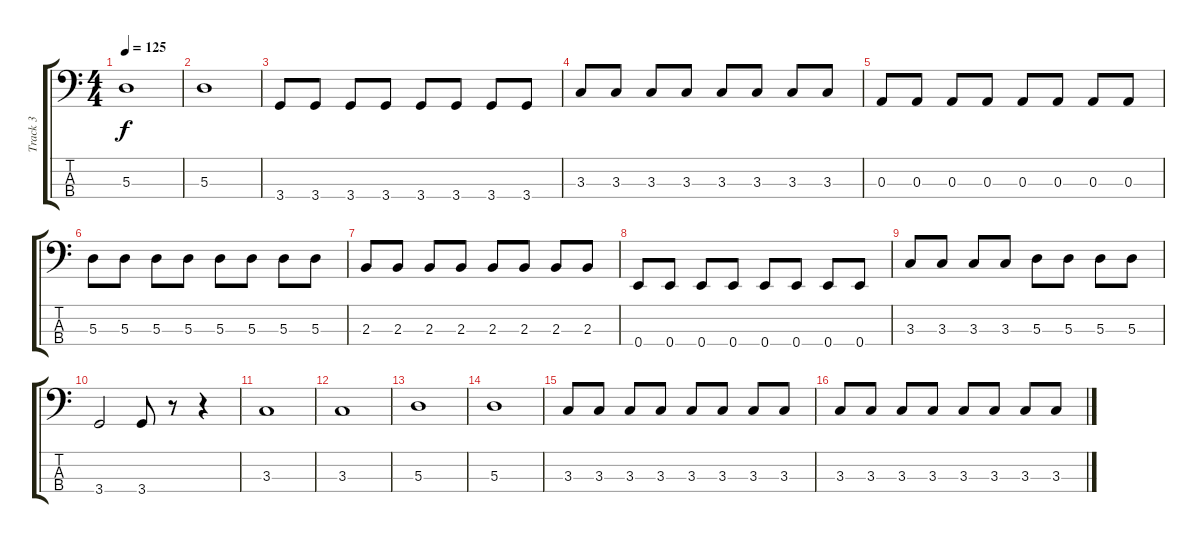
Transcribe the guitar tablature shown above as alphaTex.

\track ("Track 3" "Track 3") {instrument electricbasspick}
\staff {score tabs}
\tuning (G2 D2 A1 E1) {hide}
\ts (4 4)
\tempo 125
\clef f4
\ks c
5.3.1{dy f} |
5.3.1 |
3.4.8 3.4.8 3.4.8 3.4.8 3.4.8 3.4.8 3.4.8 3.4.8 |
3.3.8 3.3.8 3.3.8 3.3.8 3.3.8 3.3.8 3.3.8 3.3.8 |
0.3.8 0.3.8 0.3.8 0.3.8 0.3.8 0.3.8 0.3.8 0.3.8 |
5.3.8 5.3.8 5.3.8 5.3.8 5.3.8 5.3.8 5.3.8 5.3.8 |
2.3.8 2.3.8 2.3.8 2.3.8 2.3.8 2.3.8 2.3.8 2.3.8 |
0.4.8 0.4.8 0.4.8 0.4.8 0.4.8 0.4.8 0.4.8 0.4.8 |
3.3.8 3.3.8 3.3.8 3.3.8 5.3.8 5.3.8 5.3.8 5.3.8 |
3.4.2 3.4.8 r.8 r.4 |
3.3.1 |
3.3.1 |
5.3.1 |
5.3.1 |
3.3.8 3.3.8 3.3.8 3.3.8 3.3.8 3.3.8 3.3.8 3.3.8 |
3.3.8 3.3.8 3.3.8 3.3.8 3.3.8 3.3.8 3.3.8 3.3.8
